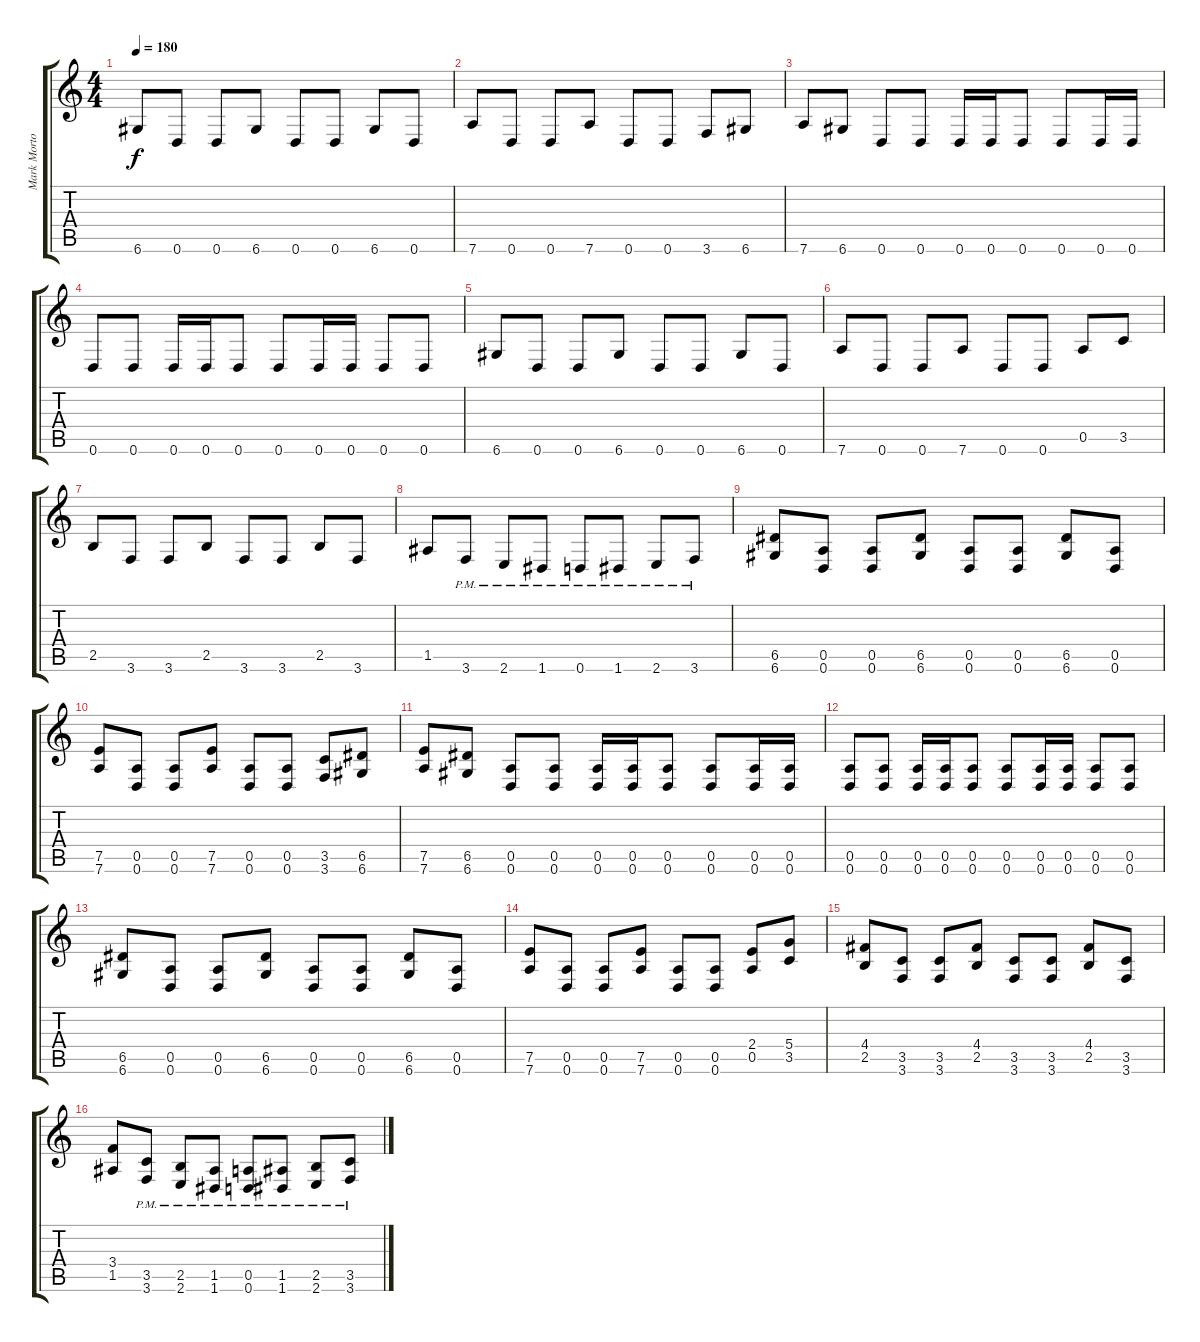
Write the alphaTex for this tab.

\track ("Mark Morton - Lead" "Mark Morto") {instrument distortionguitar}
\staff {score tabs}
\tuning (E4 B3 G3 D3 A2 D2) {hide}
\ts (4 4)
\tempo 180
\clef g2
\ks c
6.6.8{dy f} 0.6.8 0.6.8 6.6.8 0.6.8 0.6.8 6.6.8 0.6.8 |
7.6.8 0.6.8 0.6.8 7.6.8 0.6.8 0.6.8 3.6.8 6.6.8 |
7.6.8 6.6.8 0.6.8 0.6.8 0.6.16 0.6.16 0.6.8 0.6.8 0.6.16 0.6.16 |
0.6.8 0.6.8 0.6.16 0.6.16 0.6.8 0.6.8 0.6.16 0.6.16 0.6.8 0.6.8 |
6.6.8 0.6.8 0.6.8 6.6.8 0.6.8 0.6.8 6.6.8 0.6.8 |
7.6.8 0.6.8 0.6.8 7.6.8 0.6.8 0.6.8 0.5.8 3.5.8 |
2.5.8 3.6.8 3.6.8 2.5.8 3.6.8 3.6.8 2.5.8 3.6.8 |
1.5.8 3.6{pm}.8 2.6{pm}.8 1.6{pm}.8 0.6{pm}.8 1.6{pm}.8 2.6{pm}.8 3.6{pm}.8 |
(6.5 6.6).8 (0.5 0.6).8 (0.5 0.6).8 (6.5 6.6).8 (0.5 0.6).8 (0.5 0.6).8 (6.5 6.6).8 (0.5 0.6).8 |
(7.5 7.6).8 (0.5 0.6).8 (0.5 0.6).8 (7.5 7.6).8 (0.5 0.6).8 (0.5 0.6).8 (3.5 3.6).8 (6.5 6.6).8 |
(7.5 7.6).8 (6.5 6.6).8 (0.5 0.6).8 (0.5 0.6).8 (0.5 0.6).16 (0.5 0.6).16 (0.5 0.6).8 (0.5 0.6).8 (0.5 0.6).16 (0.5 0.6).16 |
(0.5 0.6).8 (0.5 0.6).8 (0.5 0.6).16 (0.5 0.6).16 (0.5 0.6).8 (0.5 0.6).8 (0.5 0.6).16 (0.5 0.6).16 (0.5 0.6).8 (0.5 0.6).8 |
(6.5 6.6).8 (0.5 0.6).8 (0.5 0.6).8 (6.5 6.6).8 (0.5 0.6).8 (0.5 0.6).8 (6.5 6.6).8 (0.5 0.6).8 |
(7.5 7.6).8 (0.5 0.6).8 (0.5 0.6).8 (7.5 7.6).8 (0.5 0.6).8 (0.5 0.6).8 (2.4 0.5).8 (5.4 3.5).8 |
(4.4 2.5).8 (3.5 3.6).8 (3.5 3.6).8 (4.4 2.5).8 (3.5 3.6).8 (3.5 3.6).8 (4.4 2.5).8 (3.5 3.6).8 |
(3.4 1.5).8 (3.5{pm} 3.6{pm}).8 (2.5{pm} 2.6{pm}).8 (1.5{pm} 1.6{pm}).8 (0.5{pm} 0.6{pm}).8 (1.5{pm} 1.6{pm}).8 (2.5{pm} 2.6{pm}).8 (3.5{pm} 3.6{pm}).8
